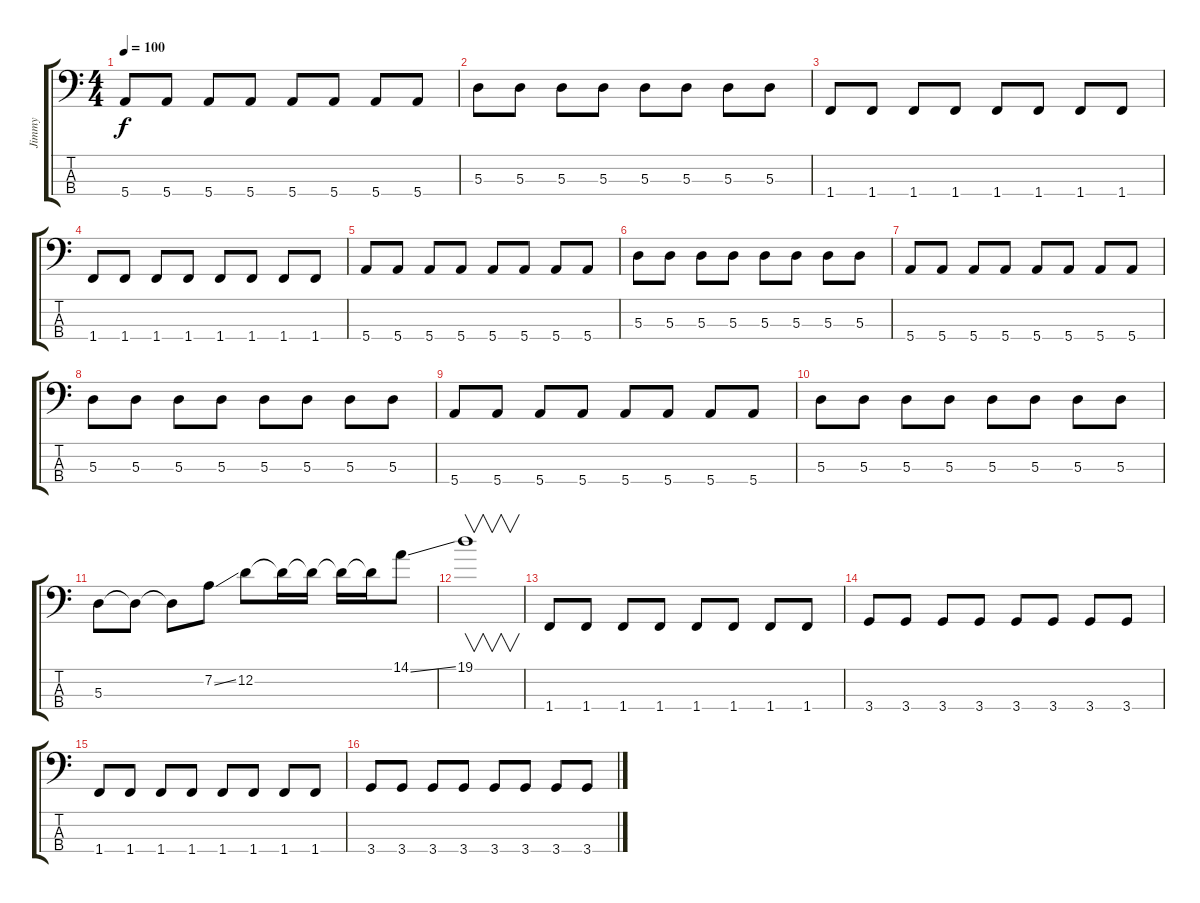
\track ("Jimmy" "Jimmy") {instrument electricbassfinger}
\staff {score tabs}
\tuning (G2 D2 A1 E1) {hide}
\ts (4 4)
\tempo 100
\clef f4
\ks c
5.4.8{dy f} 5.4.8 5.4.8 5.4.8 5.4.8 5.4.8 5.4.8 5.4.8 |
5.3.8 5.3.8 5.3.8 5.3.8 5.3.8 5.3.8 5.3.8 5.3.8 |
1.4.8 1.4.8 1.4.8 1.4.8 1.4.8 1.4.8 1.4.8 1.4.8 |
1.4.8 1.4.8 1.4.8 1.4.8 1.4.8 1.4.8 1.4.8 1.4.8 |
5.4.8 5.4.8 5.4.8 5.4.8 5.4.8 5.4.8 5.4.8 5.4.8 |
5.3.8 5.3.8 5.3.8 5.3.8 5.3.8 5.3.8 5.3.8 5.3.8 |
5.4.8 5.4.8 5.4.8 5.4.8 5.4.8 5.4.8 5.4.8 5.4.8 |
5.3.8 5.3.8 5.3.8 5.3.8 5.3.8 5.3.8 5.3.8 5.3.8 |
5.4.8 5.4.8 5.4.8 5.4.8 5.4.8 5.4.8 5.4.8 5.4.8 |
5.3.8 5.3.8 5.3.8 5.3.8 5.3.8 5.3.8 5.3.8 5.3.8 |
5.3.8 5.3{t}.8 5.3{t}.8 7.2{ss}.8 12.2.8 12.2{t}.16 12.2{t}.16 12.2{t}.16 12.2{t}.16 14.1{ss}.8 |
19.1.1{v} |
1.4.8 1.4.8 1.4.8 1.4.8 1.4.8 1.4.8 1.4.8 1.4.8 |
3.4.8 3.4.8 3.4.8 3.4.8 3.4.8 3.4.8 3.4.8 3.4.8 |
1.4.8 1.4.8 1.4.8 1.4.8 1.4.8 1.4.8 1.4.8 1.4.8 |
3.4.8 3.4.8 3.4.8 3.4.8 3.4.8 3.4.8 3.4.8 3.4.8
